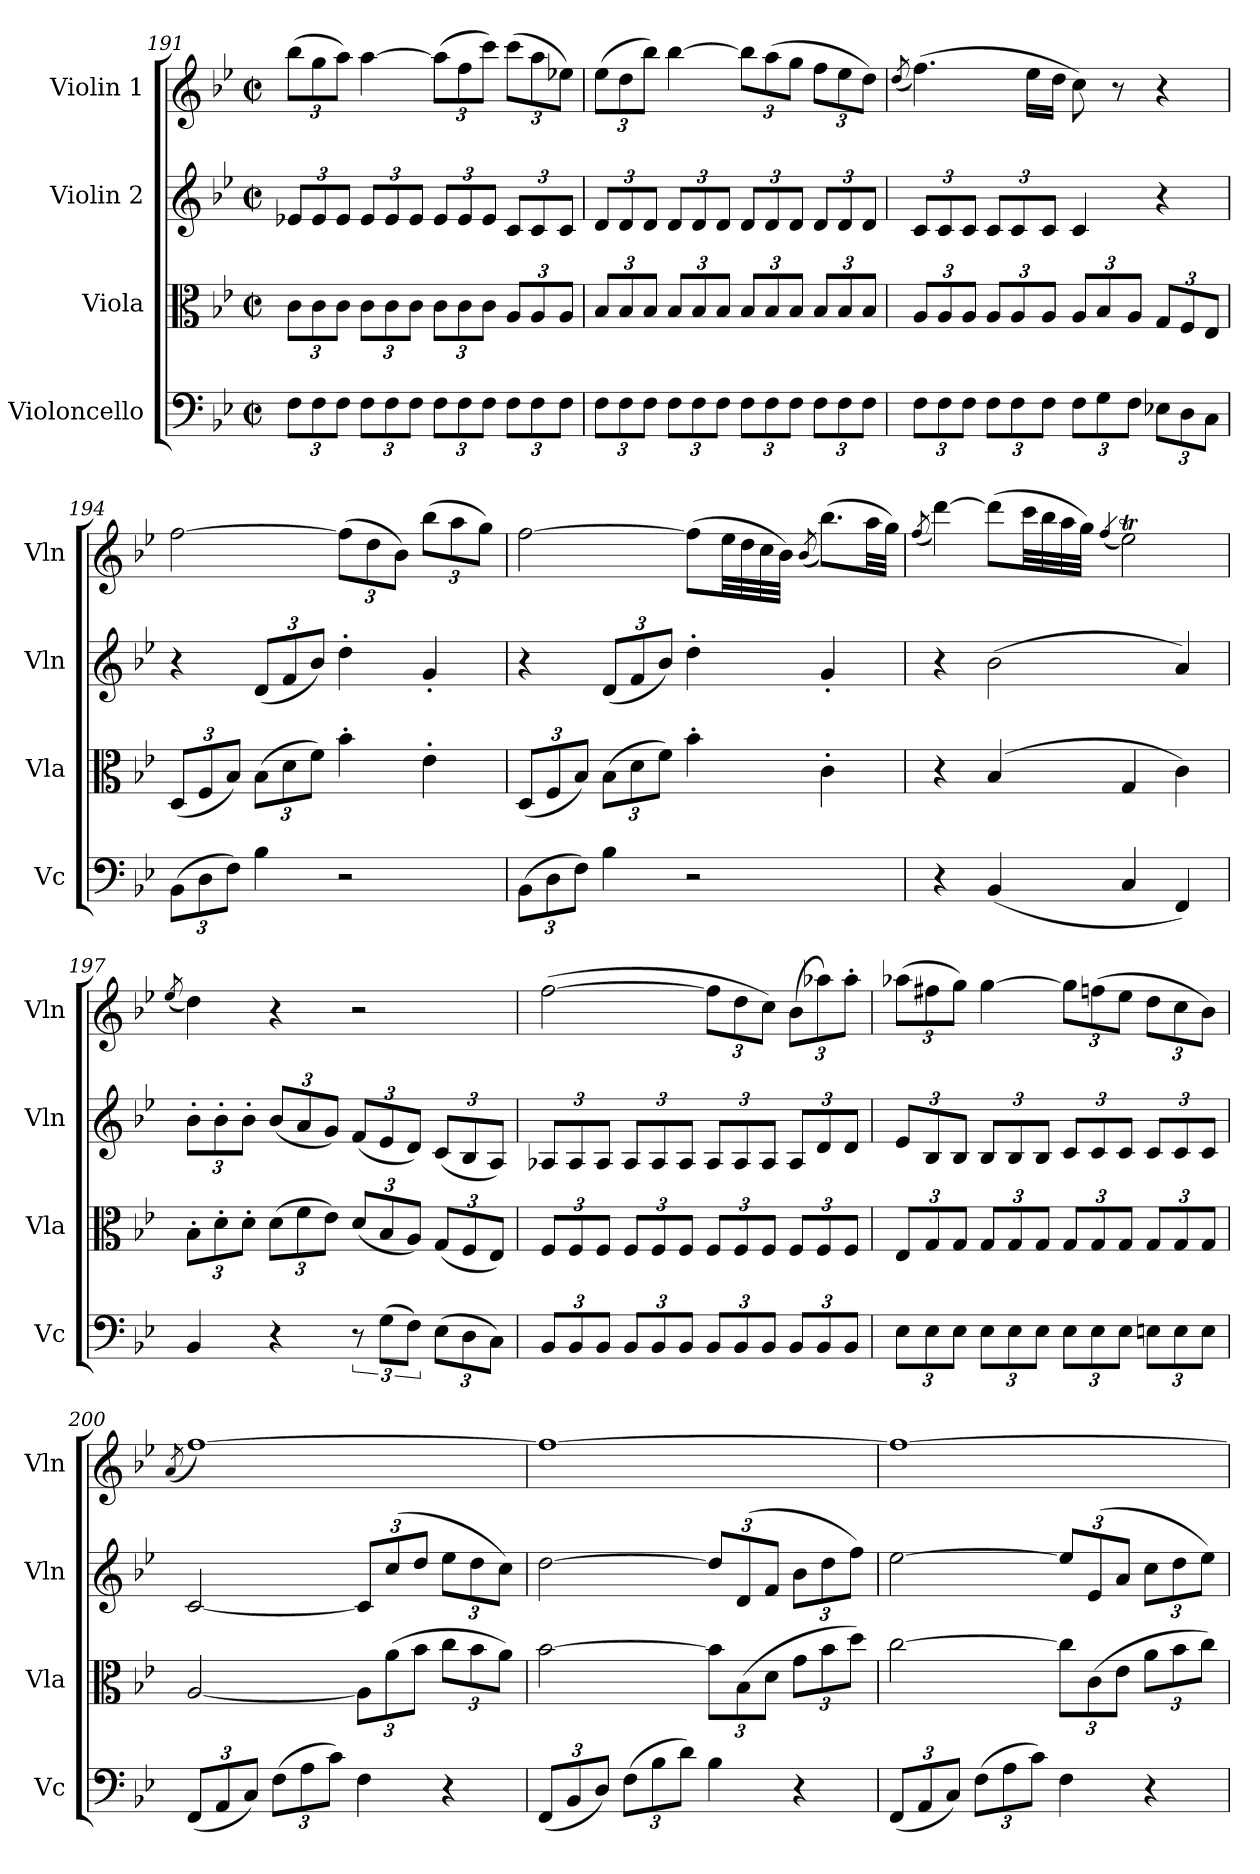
**kern	**kern	**kern	**kern
*part4	*part3	*part2	*part1
*staff4	*staff3	*staff2	*staff1
*I"Violoncello	*I"Viola	*I"Violin 2	*I"Violin 1
*I'Vc	*I'Vla	*I'Vln	*I'Vln
*clefF4	*clefC3	*clefG2	*clefG2
*k[b-e-]	*k[b-e-]	*k[b-e-]	*k[b-e-]
*M2/2	*M2/2	*M2/2	*M2/2
*met(c|)	*met(c|)	*met(c|)	*met(c|)
*Xbrackettup	*Xbrackettup	*Xbrackettup	*Xbrackettup
=191	=191	=191	=191
12F\L	12c\L	12e-X/L	(>12bb-\L
12F\	12c\	12e-/	12gg\
12F\J	12c\J	12e-/J	12aa\J)
12F\L	12c\L	12e-/L	[4aa\
12F\	12c\	12e-/	.
12F\J	12c\J	12e-/J	.
12F\L	12c\L	12e-/L	(>12aa\L]
12F\	12c\	12e-/	12ff\
12F\J	12c\J	12e-/J	12ccc\J)
12F\L	12A/L	12c/L	(>12ccc\L
12F\	12A/	12c/	12aa\
12F\J	12A/J	12c/J	12ee-X\J)
!!LO:PB:g=z
=192	=192	=192	=192
12F\L	12B-/L	12d/L	(>12ee-\L
12F\	12B-/	12d/	12dd\
12F\J	12B-/J	12d/J	12bb-\J)
12F\L	12B-/L	12d/L	[4bb-\
12F\	12B-/	12d/	.
12F\J	12B-/J	12d/J	.
12F\L	12B-/L	12d/L	12bb-\L]
12F\	12B-/	12d/	(>12aa\
12F\J	12B-/J	12d/J	12gg\J
12F\L	12B-/L	12d/L	12ff\L
12F\	12B-/	12d/	12ee-\
12F\J	12B-/J	12d/J	12dd\J)
=193	=193	=193	=193
.	.	.	(<8qdd/
12F\L	12A/L	12c/L	(>4.ff\)
12F\	12A/	12c/	.
12F\J	12A/J	12c/J	.
12F\L	12A/L	12c/L	.
12F\	12A/	12c/	.
.	.	.	16ee-\LL
12F\J	12A/J	12c/J	.
.	.	.	16dd\JJ
12F\L	12A/L	4c/	8cc\)
12G\	12B-/	.	.
.	.	.	8r
12F\J	12A/J	.	.
12E-X\L	12G/L	4r	4r
12D\	12F/	.	.
12C\J	12E-/J	.	.
=194	=194	=194	=194
(>12BB-\L	(<12D/L	4r	[2ff\
12D\	12F/	.	.
12F\J)	12B-/J)	.	.
4B-\	(>12B-\L	(<12d/L	.
.	12d\	12f/	.
.	12f\J)	12b-/J)	.
2r	4b-'\	4dd'\	(>12ff\L]
.	.	.	12dd\
.	.	.	12b-\J)
.	4e-'\	4g'/	(>12bb-\L
.	.	.	12aa\
.	.	.	12gg\J)
!!LO:LB:g=z
=195	=195	=195	=195
(>12BB-\L	(<12D/L	4r	[2ff\
12D\	12F/	.	.
12F\J)	12B-/J)	.	.
4B-\	(>12B-\L	(<12d/L	.
.	12d\	12f/	.
.	12f\J)	12b-/J)	.
2r	4b-'\	4dd'\	(>8ff\L]
.	.	.	32ee-\LL
.	.	.	32dd\
.	.	.	32cc\
.	.	.	32b-\JJJ)
.	.	.	(>8qb-/
.	4c'\	4g'/	(>8.bb-\L)
.	.	.	32aa\LL
.	.	.	32gg\JJJ)
=196	=196	=196	=196
.	.	.	(>8qff/
4r	4r	4r	[4ddd\)
(<4BB-/	(>4B-/	(>2b-\	(>8ddd\L]
.	.	.	32ccc\LL
.	.	.	32bb-\
.	.	.	32aa\
.	.	.	32gg\JJJ)
.	.	.	(<4qff/
4C/	4G/	.	2ee-T\)
4FF/)	4c\)	4a/)	.
!!LO:LB:g=z
=197	=197	=197	=197
.	.	.	(<8qee-/
4BB-/	12B-'\L	12b-'\L	4dd\)
.	12d'\	12b-'\	.
.	12d'\J	12b-'\J	.
4r	(>12d\L	(<12b-/L	4r
.	12f\	12a/	.
.	12e-\J)	12g/J)	.
*brackettup	*	*	*
12r	(<12d/L	(<12f/L	2r
(>12G\L	12B-/	12e-/	.
12F\J)	12A/J)	12d/J)	.
*Xbrackettup	*	*	*
(>12E-\L	(<12G/L	(<12c/L	.
12D\	12F/	12B-/	.
12C\J)	12E-/J)	12A/J)	.
=198	=198	=198	=198
12BB-/L	12F/L	12A-X/L	(>[2ff\
12BB-/	12F/	12A-/	.
12BB-/J	12F/J	12A-/J	.
12BB-/L	12F/L	12A-/L	.
12BB-/	12F/	12A-/	.
12BB-/J	12F/J	12A-/J	.
12BB-/L	12F/L	12A-/L	12ff\L]
12BB-/	12F/	12A-/	12dd\
12BB-/J	12F/J	12A-/J	12cc\J)
12BB-/L	12F/L	12A-/L	(>12b-\L
12BB-/	12F/	12d/	12aa-X\)
12BB-/J	12F/J	12d/J	12aa-'\J
!!LO:LB:g=z
=199	=199	=199	=199
12E-\L	12E-/L	12e-/L	(>12aa-X\L
12E-\	12G/	12B-/	12ff#X\
12E-\J	12G/J	12B-/J	12gg\J)
12E-\L	12G/L	12B-/L	[4gg\
12E-\	12G/	12B-/	.
12E-\J	12G/J	12B-/J	.
12E-\L	12G/L	12c/L	12gg\L]
12E-\	12G/	12c/	(>12ffn\
12E-\J	12G/J	12c/J	12ee-\J
12En\L	12G/L	12c/L	12dd\L
12E\	12G/	12c/	12cc\
12E\J	12G/J	12c/J	12b-\J)
=200	=200	=200	=200
.	.	.	(<8qa/
(<12FF/L	[2A/	[2c/	[1ff)
12AA/	.	.	.
12C/J)	.	.	.
(>12F\L	.	.	.
12A\	.	.	.
12c\J)	.	.	.
4F\	12A\L]	12c/L]	.
.	(>12a\	(>12cc/	.
.	12b-\J	12dd/J	.
4r	12cc\L	12ee-\L	.
.	12b-\	12dd\	.
.	12a\J)	12cc\J)	.
=201	=201	=201	=201
(<12FF/L	[2b-\	[2dd\	1ff_
12BB-/	.	.	.
12D/J)	.	.	.
(>12F\L	.	.	.
12B-\	.	.	.
12d\J)	.	.	.
4B-\	12b-\L]	12dd/L]	.
.	(>12B-\	(>12d/	.
.	12d\J	12f/J	.
4r	12g\L	12b-\L	.
.	12b-\	12dd\	.
.	12dd\J)	12ff\J)	.
!!LO:LB:g=z
=202	=202	=202	=202
(<12FF/L	[2cc\	[2ee-\	1ff_
12AA/	.	.	.
12C/J)	.	.	.
(>12F\L	.	.	.
12A\	.	.	.
12c\J)	.	.	.
4F\	12cc\L]	12ee-/L]	.
.	(>12c\	(>12e-/	.
.	12e-\J	12a/J	.
4r	12a\L	12cc\L	.
.	12b-\	12dd\	.
.	12cc\J)	12ee-\J)	.
=	=	=	=
*-	*-	*-	*-
